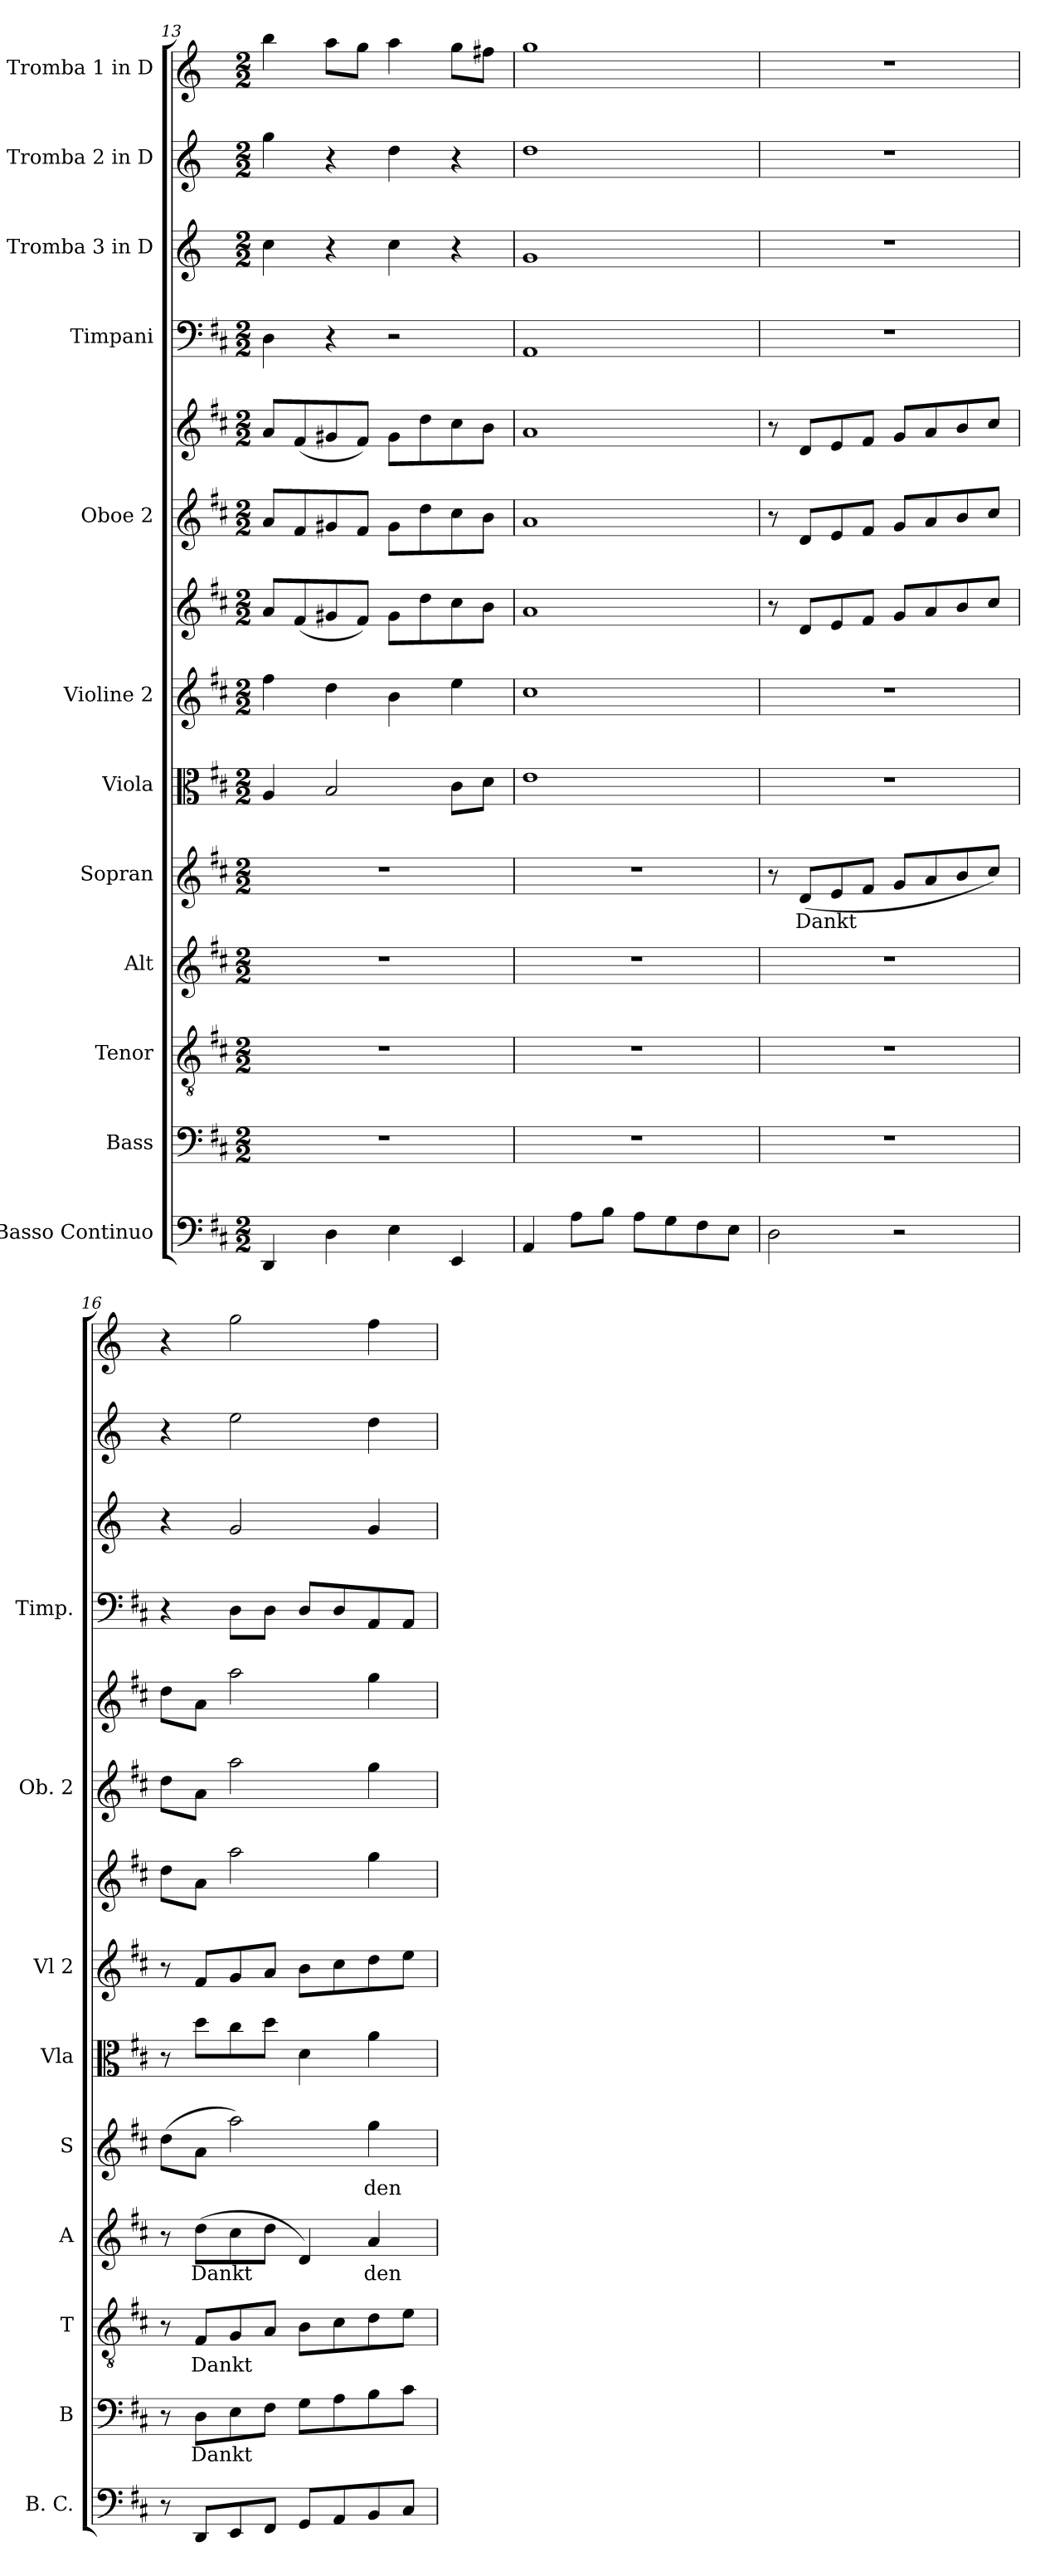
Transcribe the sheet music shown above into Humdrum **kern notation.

**kern	**kern	**text	**kern	**text	**kern	**text	**kern	**text	**kern	**kern	**kern	**kern	**kern	**kern	**kern	**kern	**kern
*part12	*part11	*part11	*part10	*part10	*part9	*part9	*part8	*part8	*part7	*part6	*part6	*part5	*part5	*part4	*part3	*part2	*part1
*staff14	*staff13	*staff13	*staff12	*staff12	*staff11	*staff11	*staff10	*staff10	*staff9	*staff8	*staff7	*staff6	*staff5	*staff4	*staff3	*staff2	*staff1
*I"Basso Continuo	*I"Bass	*	*I"Tenor	*	*I"Alt	*	*I"Sopran	*	*I"Viola	*I"Violine 2	*	*I"Oboe 2	*	*I"Timpani	*I"Tromba 3 in D	*I"Tromba 2 in D	*I"Tromba 1 in D
*I'B. C.	*I'B	*	*I'T	*	*I'A	*	*I'S	*	*I'Vla	*I'Vl 2	*	*I'Ob. 2	*	*I'Timp.	*	*	*
*clefF4	*clefF4	*	*clefGv2	*	*clefG2	*	*clefG2	*	*clefC3	*clefG2	*clefG2	*clefG2	*clefG2	*clefF4	*clefG2	*clefG2	*clefG2
*	*	*	*	*	*	*	*	*	*	*	*	*	*	*	*ITrd-1c-2	*ITrd-1c-2	*ITrd-1c-2
*k[f#c#]	*k[f#c#]	*	*k[f#c#]	*	*k[f#c#]	*	*k[f#c#]	*	*k[f#c#]	*k[f#c#]	*k[f#c#]	*k[f#c#]	*k[f#c#]	*k[f#c#]	*k[f#c#]	*k[f#c#]	*k[f#c#]
*M2/2	*M2/2	*	*M2/2	*	*M2/2	*	*M2/2	*	*M2/2	*M2/2	*M2/2	*M2/2	*M2/2	*M2/2	*M2/2	*M2/2	*M2/2
=13	=13	=13	=13	=13	=13	=13	=13	=13	=13	=13	=13	=13	=13	=13	=13	=13	=13
4DD/	1r	.	1r	.	1r	.	1r	.	4A/	4ff#\	8a/L	8a/L	8a/L	4D\	4dd\	4aa\	4ccc#\
.	.	.	.	.	.	.	.	.	.	.	(8f#/	8f#/	(8f#/	.	.	.	.
4D\	.	.	.	.	.	.	.	.	2B/	4dd\	8g#X/	8g#X/	8g#X/	4r	4r	4r	8bb\L
.	.	.	.	.	.	.	.	.	.	.	8f#/J)	8f#/J	8f#/J)	.	.	.	8aa\J
4E\	.	.	.	.	.	.	.	.	.	4b\	8g#\L	8g#\L	8g#\L	2r	4dd\	4ee\	4bb\
.	.	.	.	.	.	.	.	.	.	.	8dd\	8dd\	8dd\	.	.	.	.
4EE/	.	.	.	.	.	.	.	.	8c#\L	4ee\	8cc#\	8cc#\	8cc#\	.	4r	4r	8aa\L
.	.	.	.	.	.	.	.	.	8d\J	.	8b\J	8b\J	8b\J	.	.	.	8gg#X\J
!!LO:PB:g=z
=14	=14	=14	=14	=14	=14	=14	=14	=14	=14	=14	=14	=14	=14	=14	=14	=14	=14
4AA/	1r	.	1r	.	1r	.	1r	.	1e	1cc#	1a	1a	1a	1AA	1a	1ee	1aa
8A\L	.	.	.	.	.	.	.	.	.	.	.	.	.	.	.	.	.
8B\J	.	.	.	.	.	.	.	.	.	.	.	.	.	.	.	.	.
8A\L	.	.	.	.	.	.	.	.	.	.	.	.	.	.	.	.	.
8G\	.	.	.	.	.	.	.	.	.	.	.	.	.	.	.	.	.
8F#\	.	.	.	.	.	.	.	.	.	.	.	.	.	.	.	.	.
8E\J	.	.	.	.	.	.	.	.	.	.	.	.	.	.	.	.	.
=15	=15	=15	=15	=15	=15	=15	=15	=15	=15	=15	=15	=15	=15	=15	=15	=15	=15
2D\	1r	.	1r	.	1r	.	8r	.	1r	1r	8r	8r	8r	1r	1r	1r	1r
!	!	!	!	!	!	!	!	!LO:LY:b	!	!	!	!	!	!	!	!	!
.	.	.	.	.	.	.	(8d/L	Dankt	.	.	8d/L	8d/L	8d/L	.	.	.	.
.	.	.	.	.	.	.	8e/	.	.	.	8e/	8e/	8e/	.	.	.	.
.	.	.	.	.	.	.	8f#/J	.	.	.	8f#/J	8f#/J	8f#/J	.	.	.	.
2r	.	.	.	.	.	.	8g/L	.	.	.	8g/L	8g/L	8g/L	.	.	.	.
.	.	.	.	.	.	.	8a/	.	.	.	8a/	8a/	8a/	.	.	.	.
.	.	.	.	.	.	.	8b/	.	.	.	8b/	8b/	8b/	.	.	.	.
.	.	.	.	.	.	.	8cc#/J)	.	.	.	8cc#/J	8cc#/J	8cc#/J	.	.	.	.
!!LO:PB:g=z
=16	=16	=16	=16	=16	=16	=16	=16	=16	=16	=16	=16	=16	=16	=16	=16	=16	=16
8r	8r	.	8r	.	8r	.	(8dd\L	.	8r	8r	8dd\L	8dd\L	8dd\L	4r	4r	4r	4r
!	!	!LO:LY:b	!	!LO:LY:b	!	!LO:LY:b	!	!	!	!	!	!	!	!	!	!	!
8DD/L	8D\L	Dankt	8F#/L	Dankt	(8dd\L	Dankt	8a\J	.	8dd\L	8f#/L	8a\J	8a\J	8a\J	.	.	.	.
8EE/	8E\	.	8G/	.	8cc#\	.	2aa\)	.	8cc#\	8g/	2aa\	2aa\	2aa\	8D\L	2a/	2ff#\	2aa\
8FF#/J	8F#\J	.	8A/J	.	8dd\J	.	.	.	8dd\J	8a/J	.	.	.	8D\J	.	.	.
8GG/L	8G\L	.	8B\L	.	4d/)	.	.	.	4d\	8b\L	.	.	.	8D/L	.	.	.
8AA/	8A\	.	8c#\	.	.	.	.	.	.	8cc#\	.	.	.	8D/	.	.	.
!	!	!	!	!	!	!LO:LY:b	!	!LO:LY:b	!	!	!	!	!	!	!	!	!
8BB/	8B\	.	8d\	.	4a/	den	4gg\	den	4a\	8dd\	4gg\	4gg\	4gg\	8AA/	4a/	4ee\	4gg\
8C#/J	8c#\J	.	8e\J	.	.	.	.	.	.	8ee\J	.	.	.	8AA/J	.	.	.
=	=	=	=	=	=	=	=	=	=	=	=	=	=	=	=	=	=
*-	*-	*-	*-	*-	*-	*-	*-	*-	*-	*-	*-	*-	*-	*-	*-	*-	*-
